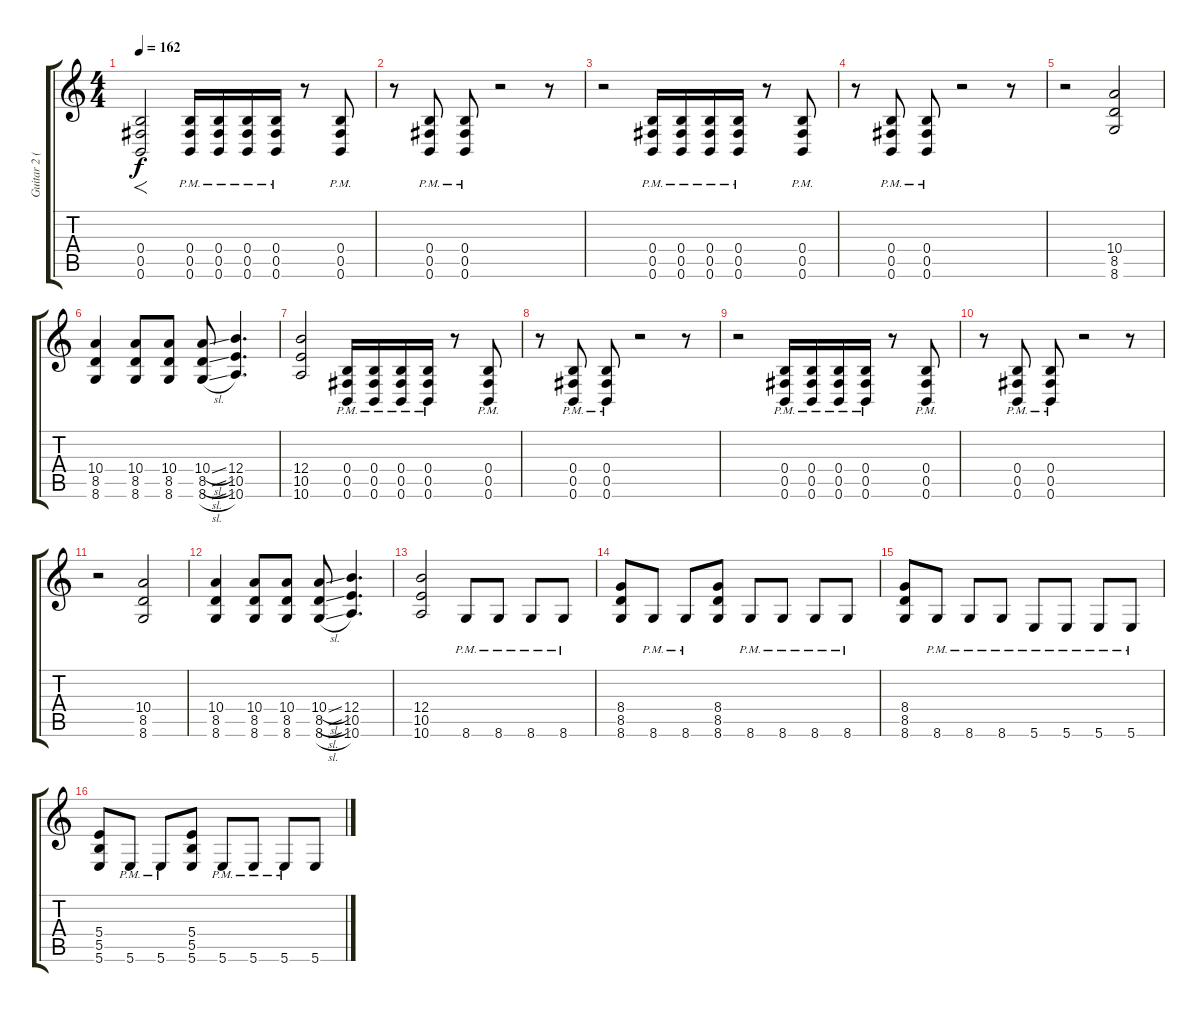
\track ("Guitar 2 (Distortion)" "Guitar 2 (") {instrument distortionguitar}
\staff {score tabs}
\tuning (Db4 Ab3 E3 B2 Gb2 B1) {hide}
\ts (4 4)
\tempo 162
\clef g2
\ks c
(0.4 0.5 0.6).2{f dy f} (0.4 0.5 0.6{pm}).16 (0.4 0.5 0.6{pm}).16 (0.4 0.5 0.6{pm}).16 (0.4{pm} 0.5{pm} 0.6).16 r.8 (0.4{pm} 0.5{pm} 0.6{pm}).8 |
r.8 (0.4{pm} 0.5{pm} 0.6{pm}).8 (0.4{pm} 0.5{pm} 0.6{pm}).8 r.2 r.8 |
r.2 (0.4{pm} 0.5{pm} 0.6{pm}).16 (0.4{pm} 0.5{pm} 0.6{pm}).16 (0.4{pm} 0.5{pm} 0.6{pm}).16 (0.4{pm} 0.5{pm} 0.6{pm}).16 r.8 (0.4{pm} 0.5{pm} 0.6{pm}).8 |
r.8 (0.4{pm} 0.5{pm} 0.6{pm}).8 (0.4{pm} 0.5{pm} 0.6{pm}).8 r.2 r.8 |
r.2 (10.4 8.5 8.6).2 |
(10.4 8.5 8.6).4 (10.4 8.5 8.6).8 (10.4 8.5 8.6).8 (10.4{sl} 8.5{sl} 8.6{sl}).8 (12.4 10.5 10.6).4{d} |
(12.4 10.5 10.6).2 (0.4{pm} 0.5{pm} 0.6{pm}).16 (0.4{pm} 0.5{pm} 0.6{pm}).16 (0.4{pm} 0.5{pm} 0.6{pm}).16 (0.4{pm} 0.5{pm} 0.6{pm}).16 r.8 (0.4{pm} 0.5{pm} 0.6{pm}).8 |
r.8 (0.4{pm} 0.5{pm} 0.6{pm}).8 (0.4{pm} 0.5{pm} 0.6{pm}).8 r.2 r.8 |
r.2 (0.4{pm} 0.5{pm} 0.6{pm}).16 (0.4{pm} 0.5{pm} 0.6{pm}).16 (0.4{pm} 0.5{pm} 0.6{pm}).16 (0.4{pm} 0.5{pm} 0.6{pm}).16 r.8 (0.4{pm} 0.5{pm} 0.6{pm}).8 |
r.8 (0.4{pm} 0.5{pm} 0.6{pm}).8 (0.4{pm} 0.5{pm} 0.6{pm}).8 r.2 r.8 |
r.2 (10.4 8.5 8.6).2 |
(10.4 8.5 8.6).4 (10.4 8.5 8.6).8 (10.4 8.5 8.6).8 (10.4{sl} 8.5{sl} 8.6{sl}).8 (12.4 10.5 10.6).4{d} |
(12.4 10.5 10.6).2 8.6{pm}.8 8.6{pm}.8 8.6{pm}.8 8.6{pm}.8 |
(8.4 8.5 8.6).8 8.6{pm}.8 8.6{pm}.8 (8.4 8.5 8.6).8 8.6{pm}.8 8.6{pm}.8 8.6{pm}.8 8.6{pm}.8 |
(8.4 8.5 8.6).8 8.6{pm}.8 8.6{pm}.8 8.6{pm}.8 5.6{pm}.8 5.6{pm}.8 5.6{pm}.8 5.6{pm}.8 |
(5.4 5.5 5.6).8 5.6{pm}.8 5.6{pm}.8 (5.4 5.5 5.6).8 5.6{pm}.8 5.6{pm}.8 5.6{pm}.8 5.6.8
